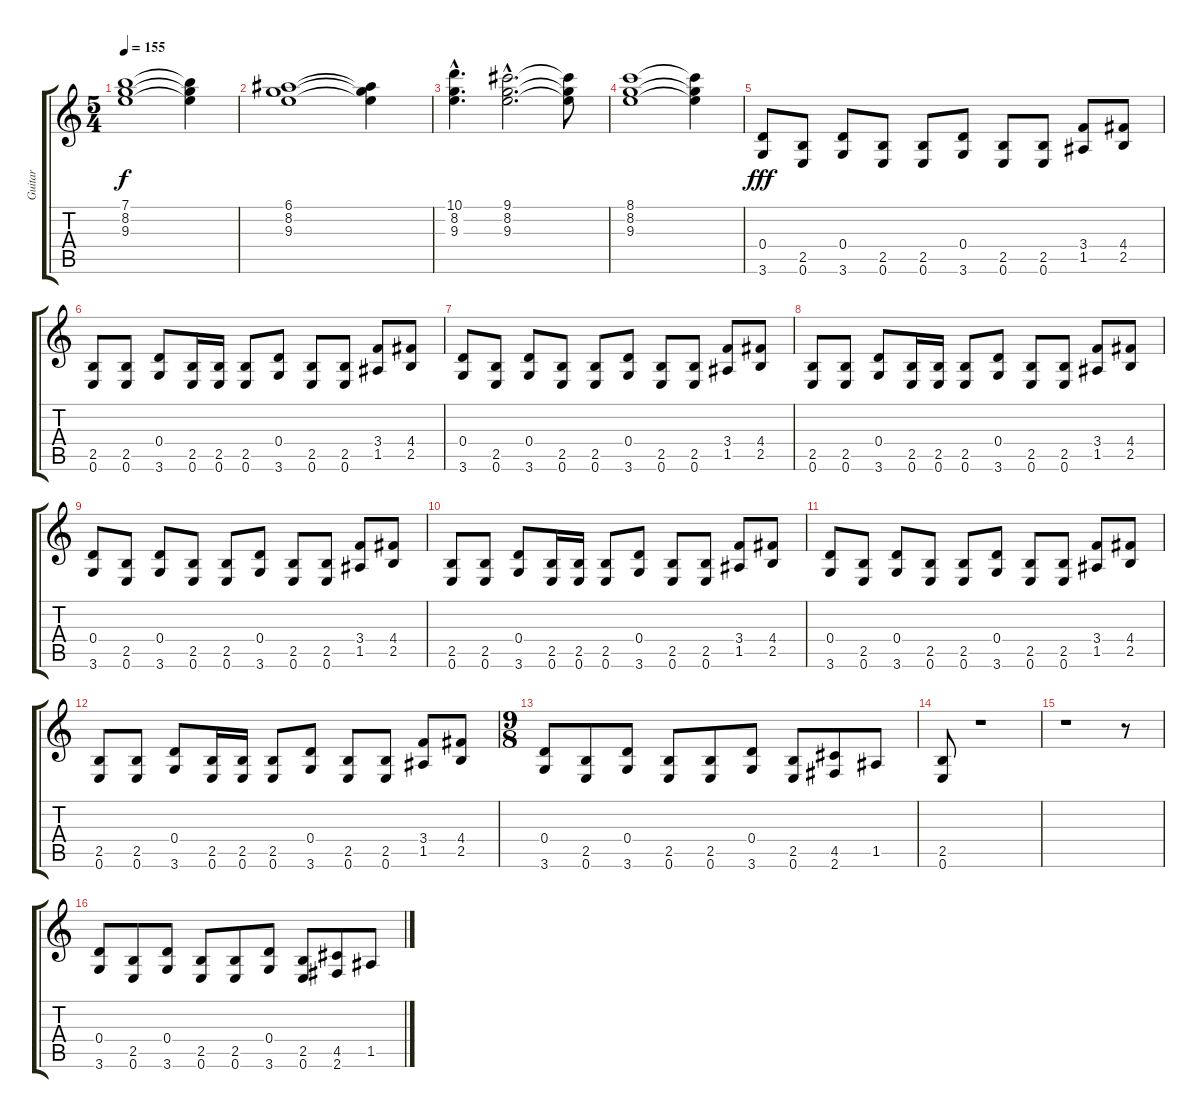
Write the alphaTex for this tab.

\track ("Guitar" "Guitar") {instrument distortionguitar}
\staff {score tabs}
\tuning (E4 B3 G3 D3 A2 E2) {hide}
\ts (5 4)
\tempo 155
\clef g2
\ks c
(7.1 8.2 9.3).1{dy f} (7.1{t} 8.2{t} 9.3{t}).4 |
(6.1 8.2 9.3).1 (6.1{t} 8.2{t} 9.3{t}).4 |
(10.1{hac} 8.2{hac} 9.3{hac}).4{d} (9.1{hac} 8.2{hac} 9.3{hac}).2{d} (9.1{t} 8.2{t} 9.3{t}).8 |
(8.1 8.2 9.3).1 (8.1{t} 8.2{t} 9.3{t}).4 |
(0.4 3.6).8{dy fff} (2.5 0.6).8 (0.4 3.6).8 (2.5 0.6).8 (2.5 0.6).8 (0.4 3.6).8 (2.5 0.6).8 (2.5 0.6).8 (3.4 1.5).8 (4.4 2.5).8 |
(2.5 0.6).8 (2.5 0.6).8 (0.4 3.6).8 (2.5 0.6).16 (2.5 0.6).16 (2.5 0.6).8 (0.4 3.6).8 (2.5 0.6).8 (2.5 0.6).8 (3.4 1.5).8 (4.4 2.5).8 |
(0.4 3.6).8 (2.5 0.6).8 (0.4 3.6).8 (2.5 0.6).8 (2.5 0.6).8 (0.4 3.6).8 (2.5 0.6).8 (2.5 0.6).8 (3.4 1.5).8 (4.4 2.5).8 |
(2.5 0.6).8 (2.5 0.6).8 (0.4 3.6).8 (2.5 0.6).16 (2.5 0.6).16 (2.5 0.6).8 (0.4 3.6).8 (2.5 0.6).8 (2.5 0.6).8 (3.4 1.5).8 (4.4 2.5).8 |
(0.4 3.6).8 (2.5 0.6).8 (0.4 3.6).8 (2.5 0.6).8 (2.5 0.6).8 (0.4 3.6).8 (2.5 0.6).8 (2.5 0.6).8 (3.4 1.5).8 (4.4 2.5).8 |
(2.5 0.6).8 (2.5 0.6).8 (0.4 3.6).8 (2.5 0.6).16 (2.5 0.6).16 (2.5 0.6).8 (0.4 3.6).8 (2.5 0.6).8 (2.5 0.6).8 (3.4 1.5).8 (4.4 2.5).8 |
(0.4 3.6).8 (2.5 0.6).8 (0.4 3.6).8 (2.5 0.6).8 (2.5 0.6).8 (0.4 3.6).8 (2.5 0.6).8 (2.5 0.6).8 (3.4 1.5).8 (4.4 2.5).8 |
(2.5 0.6).8 (2.5 0.6).8 (0.4 3.6).8 (2.5 0.6).16 (2.5 0.6).16 (2.5 0.6).8 (0.4 3.6).8 (2.5 0.6).8 (2.5 0.6).8 (3.4 1.5).8 (4.4 2.5).8 |
\ts (9 8)
(0.4 3.6).8 (2.5 0.6).8 (0.4 3.6).8 (2.5 0.6).8 (2.5 0.6).8 (0.4 3.6).8 (2.5 0.6).8 (4.5 2.6).8 1.5.8 |
(2.5 0.6).8 r.1 |
r.1 r.8 |
(0.4 3.6).8 (2.5 0.6).8 (0.4 3.6).8 (2.5 0.6).8 (2.5 0.6).8 (0.4 3.6).8 (2.5 0.6).8 (4.5 2.6).8 1.5.8
